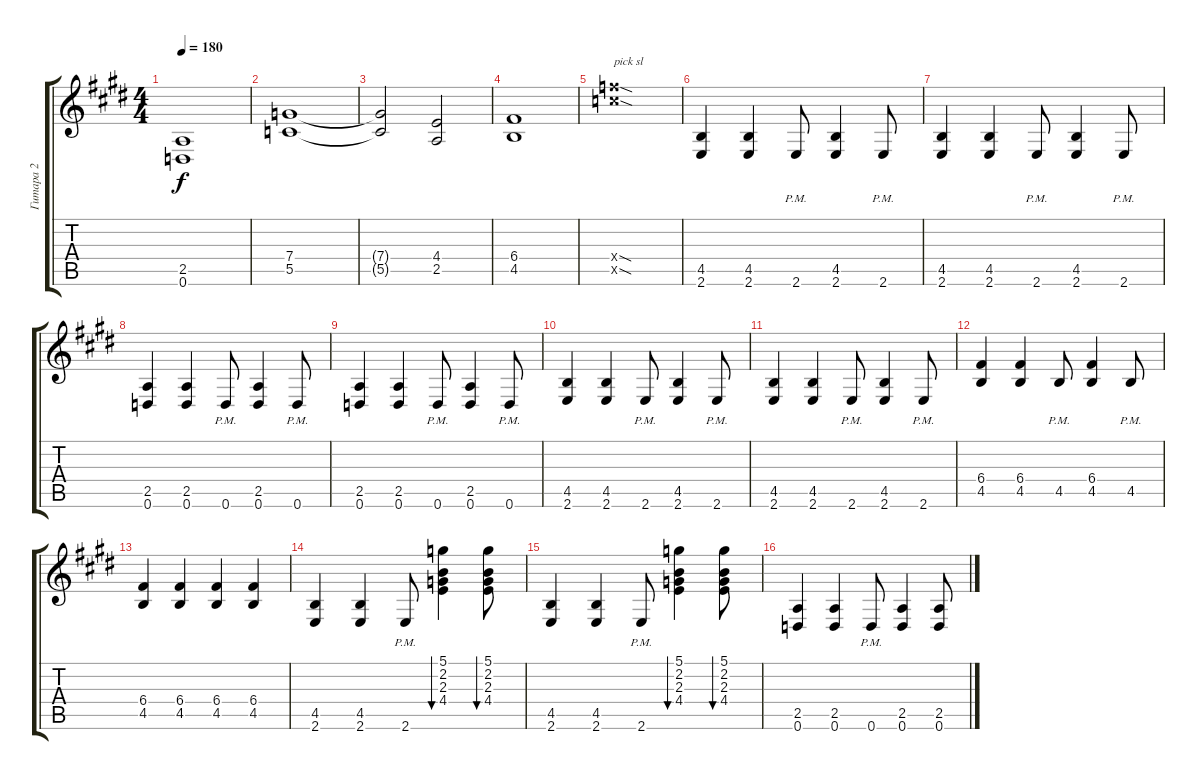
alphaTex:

\track ("Гитара 2" "Гитара 2") {instrument distortionguitar}
\staff {score tabs}
\tuning (D4 A3 F3 C3 G2 D2) {hide}
\ts (4 4)
\tempo 180
\clef g2
\ks c#minor
(2.5{t} 0.6{t}).1{dy f} |
(7.4 5.5).1 |
(7.4{t} 5.5{t}).2 (4.4 2.5).2 |
(6.4 4.5).1 |
(17.4{sod x} 17.5{sod x}).1{txt "pick sl"} |
(4.5 2.6).4 (4.5 2.6).4 2.6{pm}.8 (4.5 2.6).4 2.6{pm}.8 |
(4.5 2.6).4 (4.5 2.6).4 2.6{pm}.8 (4.5 2.6).4 2.6{pm}.8 |
(2.5 0.6).4 (2.5 0.6).4 0.6{pm}.8 (2.5 0.6).4 0.6{pm}.8 |
(2.5 0.6).4 (2.5 0.6).4 0.6{pm}.8 (2.5 0.6).4 0.6{pm}.8 |
(4.5 2.6).4 (4.5 2.6).4 2.6{pm}.8 (4.5 2.6).4 2.6{pm}.8 |
(4.5 2.6).4 (4.5 2.6).4 2.6{pm}.8 (4.5 2.6).4 2.6{pm}.8 |
(6.4 4.5).4 (6.4 4.5).4 4.5{pm}.8 (6.4 4.5).4 4.5{pm}.8 |
(6.4 4.5).4 (6.4 4.5).4 (6.4 4.5).4 (6.4 4.5).4 |
(4.5 2.6).4 (4.5 2.6).4 2.6{pm}.8 (5.1 2.2 2.3 4.4).4{bu 60} (5.1 2.2 2.3 4.4).8{bu 60} |
(4.5 2.6).4 (4.5 2.6).4 2.6{pm}.8 (5.1 2.2 2.3 4.4).4{bu 60} (5.1 2.2 2.3 4.4).8{bu 60} |
(2.5 0.6).4 (2.5 0.6).4 0.6{pm}.8 (2.5 0.6).4 (2.5 0.6).8
